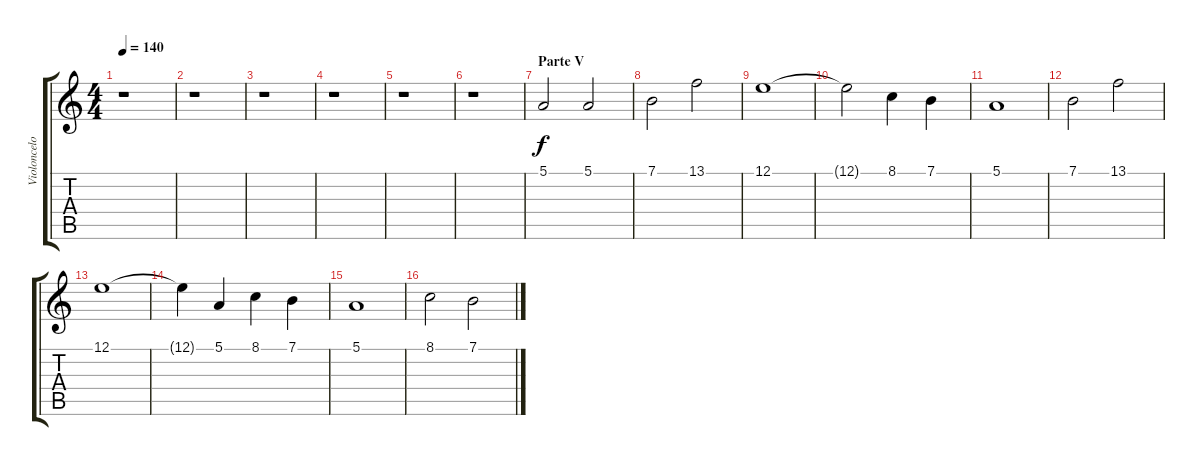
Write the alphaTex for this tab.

\track ("Violoncelo" "Violoncelo") {instrument tremolostrings}
\staff {score tabs}
\tuning (E4 B3 G3 D3 A2 E2) {hide}
\ts (4 4)
\tempo 140
\clef g2
\ks c
r.1{dy f} |
r.1 |
r.1 |
r.1 |
r.1 |
r.1 |
\section ("" "Parte V")
5.1.2{volume 1 instrument tremolostrings} 5.1.2 |
7.1.2 13.1.2 |
12.1.1 |
12.1{t}.2 8.1.4 7.1.4 |
5.1.1 |
7.1.2 13.1.2 |
12.1.1 |
12.1{t}.4 5.1.4 8.1.4 7.1.4 |
5.1.1 |
8.1.2 7.1.2
